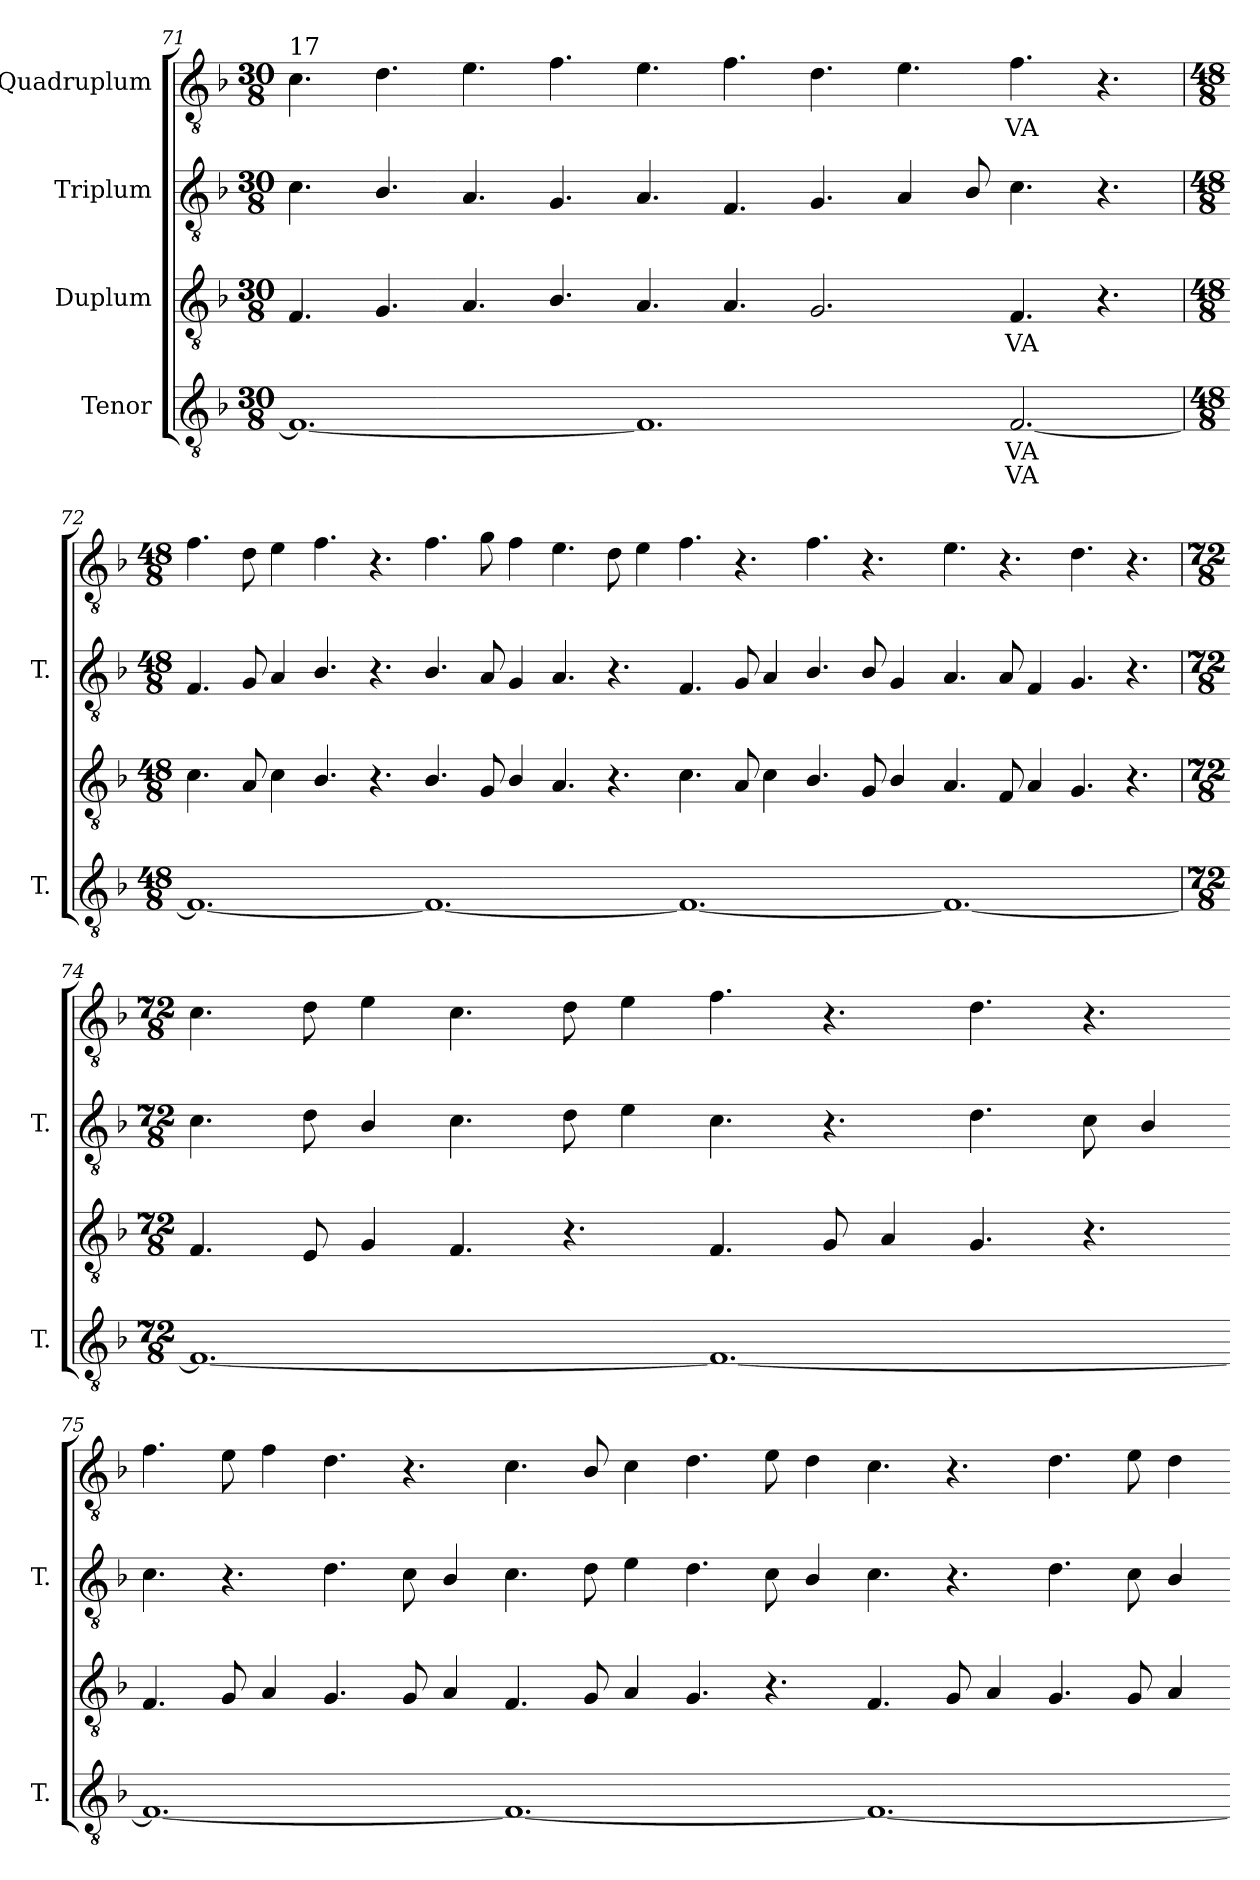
**kern	**text	**text	**kern	**text	**kern	**kern	**text
*part4	*part4	*part4	*part3	*part3	*part2	*part1	*part1
*staff4	*staff4	*staff4	*staff3	*staff3	*staff2	*staff1	*staff1
*I"Tenor	*	*	*I"Duplum	*	*I"Triplum	*I"Quadruplum	*
*I'T.	*	*	*	*	*I'T.	*	*
*clefGv2	*	*	*clefGv2	*	*clefGv2	*clefGv2	*
*ITrd7c12	*	*	*ITrd7c12	*	*ITrd7c12	*ITrd7c12	*
*k[b-]	*	*	*k[b-]	*	*k[b-]	*k[b-]	*
*F:	*	*	*F:	*	*F:	*F:	*
*M30/8	*	*	*M30/8	*	*M30/8	*M30/8	*
=71	=71	=71	=71	=71	=71	=71	=71
!	!	!	!	!	!	!LO:TX:a:t=17	!
1.FFi_	.	.	4.FFi/	.	4.Ci\	4.Ci\	.
.	.	.	4.GGi/	.	4.BB-i/	4.Di\	.
.	.	.	4.AAi/	.	4.AAi/	4.Ei\	.
.	.	.	4.BB-i/	.	4.GGi/	4.Fi\	.
1.FFi]	.	.	4.AAi/	.	4.AAi/	4.Ei\	.
.	.	.	4.AAi/	.	4.FFi/	4.Fi\	.
.	.	.	2.GGi/	.	4.GGi/	4.Di\	.
.	.	.	.	.	4AAi/	4.Ei\	.
.	.	.	.	.	8BB-i/	.	.
!	!LO:LY:a:color=#000000	!LO:LY:b:color=#000000	!	!	!	!	!
!	!	!	!	!LO:LY:a:color=#000000	!	!	!
!	!	!	!	!	!	!	!LO:LY:b:color=#000000
[2.FFi/	-VA	VA	4.FFi/	-VA	4.Ci\	4.Fi\	-VA
.	.	.	4.r	.	4.r	4.r	.
!!LO:PB:g=z
=72	=72	=72	=72	=72	=72	=72	=72
*M48/8	*	*	*M48/8	*	*M48/8	*M48/8	*
1.FFi_	.	.	4.Ci\	.	4.FFi/	4.Fi\	.
.	.	.	8AAi/	.	8GGi/	8Di\	.
.	.	.	4Ci\	.	4AAi/	4Ei\	.
.	.	.	4.BB-i/	.	4.BB-i/	4.Fi\	.
.	.	.	4.r	.	4.r	4.r	.
1.FFi_	.	.	4.BB-i/	.	4.BB-i/	4.Fi\	.
.	.	.	8GGi/	.	8AAi/	8Gi\	.
.	.	.	4BB-i/	.	4GGi/	4Fi\	.
.	.	.	4.AAi/	.	4.AAi/	4.Ei\	.
.	.	.	4.r	.	4.r	8Di\	.
.	.	.	.	.	.	4Ei\	.
1.FFi_	.	.	4.Ci\	.	4.FFi/	4.Fi\	.
.	.	.	8AAi/	.	8GGi/	4.r	.
.	.	.	4Ci\	.	4AAi/	.	.
.	.	.	4.BB-i/	.	4.BB-i/	4.Fi\	.
.	.	.	8GGi/	.	8BB-i/	4.r	.
.	.	.	4BB-i/	.	4GGi/	.	.
!!LO:LB:g=z
=73-	=73-	=73-	=73-	=73-	=73-	=73-	=73-
1.FFi_	.	.	4.AAi/	.	4.AAi/	4.Ei\	.
.	.	.	8FFi/	.	8AAi/	4.r	.
.	.	.	4AAi/	.	4FFi/	.	.
.	.	.	4.GGi/	.	4.GGi/	4.Di\	.
.	.	.	4.r	.	4.r	4.r	.
=74	=74	=74	=74	=74	=74	=74	=74
*M72/8	*	*	*M72/8	*	*M72/8	*M72/8	*
1.FFi_	.	.	4.FFi/	.	4.Ci\	4.Ci\	.
.	.	.	8EEi/	.	8Di\	8Di\	.
.	.	.	4GGi/	.	4BB-i/	4Ei\	.
.	.	.	4.FFi/	.	4.Ci\	4.Ci\	.
.	.	.	4.r	.	8Di\	8Di\	.
.	.	.	.	.	4Ei\	4Ei\	.
1.FFi_	.	.	4.FFi/	.	4.Ci\	4.Fi\	.
.	.	.	8GGi/	.	4.r	4.r	.
.	.	.	4AAi/	.	.	.	.
.	.	.	4.GGi/	.	4.Di\	4.Di\	.
.	.	.	4.r	.	8Ci\	4.r	.
.	.	.	.	.	4BB-i/	.	.
!!LO:LB:g=z
=75-	=75-	=75-	=75-	=75-	=75-	=75-	=75-
1.FFi_	.	.	4.FFi/	.	4.Ci\	4.Fi\	.
.	.	.	8GGi/	.	4.r	8Ei\	.
.	.	.	4AAi/	.	.	4Fi\	.
.	.	.	4.GGi/	.	4.Di\	4.Di\	.
.	.	.	8GGi/	.	8Ci\	4.r	.
.	.	.	4AAi/	.	4BB-i/	.	.
1.FFi_	.	.	4.FFi/	.	4.Ci\	4.Ci\	.
.	.	.	8GGi/	.	8Di\	8BB-i/	.
.	.	.	4AAi/	.	4Ei\	4Ci\	.
.	.	.	4.GGi/	.	4.Di\	4.Di\	.
.	.	.	4.r	.	8Ci\	8Ei\	.
.	.	.	.	.	4BB-i/	4Di\	.
1.FFi_	.	.	4.FFi/	.	4.Ci\	4.Ci\	.
.	.	.	8GGi/	.	4.r	4.r	.
.	.	.	4AAi/	.	.	.	.
.	.	.	4.GGi/	.	4.Di\	4.Di\	.
.	.	.	8GGi/	.	8Ci\	8Ei\	.
.	.	.	4AAi/	.	4BB-i/	4Di\	.
=-	=-	=-	=-	=-	=-	=-	=-
*-	*-	*-	*-	*-	*-	*-	*-
